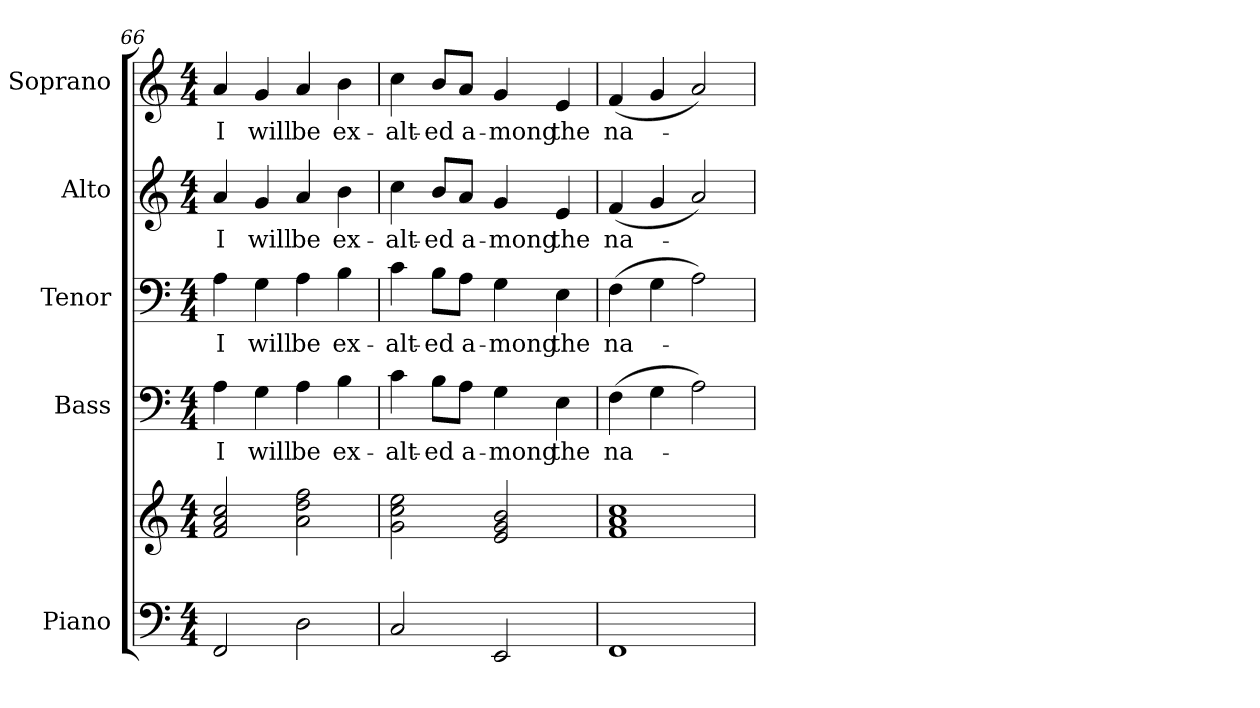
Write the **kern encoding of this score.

**kern	**kern	**kern	**text	**kern	**text	**kern	**text	**kern	**text
*part5	*part5	*part4	*part4	*part3	*part3	*part2	*part2	*part1	*part1
*staff6	*staff5	*staff4	*staff4	*staff3	*staff3	*staff2	*staff2	*staff1	*staff1
*I"Piano	*	*I"Bass	*	*I"Tenor	*	*I"Alto	*	*I"Soprano	*
*I'Pno.	*	*I'B.	*	*I'T.	*	*I'A.	*	*I'S.	*
*clefF4	*clefG2	*clefF4	*	*clefF4	*	*clefG2	*	*clefG2	*
*k[]	*k[]	*k[]	*	*k[]	*	*k[]	*	*k[]	*
*C:	*C:	*C:	*	*C:	*	*C:	*	*C:	*
*M4/4	*M4/4	*M4/4	*	*M4/4	*	*M4/4	*	*M4/4	*
=66	=66	=66	=66	=66	=66	=66	=66	=66	=66
!	!	!	!LO:LY:b:color=#000000	!	!	!	!	!	!
!	!	!	!	!	!LO:LY:b:color=#000000	!	!	!	!
!	!	!	!	!	!	!	!LO:LY:b:color=#000000	!	!
!	!	!	!	!	!	!	!	!	!LO:LY:b:color=#000000
2FFi/	2fi/ 2ai 2cci	4Ai\	I	4Ai\	I	4ai/	I	4ai/	I
!	!	!	!LO:LY:b:color=#000000	!	!	!	!	!	!
!	!	!	!	!	!LO:LY:b:color=#000000	!	!	!	!
!	!	!	!	!	!	!	!LO:LY:b:color=#000000	!	!
!	!	!	!	!	!	!	!	!	!LO:LY:b:color=#000000
.	.	4Gi\	will	4Gi\	will	4gi/	will	4gi/	will
!	!	!	!LO:LY:b:color=#000000	!	!	!	!	!	!
!	!	!	!	!	!LO:LY:b:color=#000000	!	!	!	!
!	!	!	!	!	!	!	!LO:LY:b:color=#000000	!	!
!	!	!	!	!	!	!	!	!	!LO:LY:b:color=#000000
2Di\	2ai\ 2ddi 2ffi	4Ai\	be	4Ai\	be	4ai/	be	4ai/	be
!	!	!	!LO:LY:b:color=#000000	!	!	!	!	!	!
!	!	!	!	!	!LO:LY:b:color=#000000	!	!	!	!
!	!	!	!	!	!	!	!LO:LY:b:color=#000000	!	!
!	!	!	!	!	!	!	!	!	!LO:LY:b:color=#000000
.	.	4Bi\	ex-	4Bi\	ex-	4bi\	ex-	4bi\	ex-
!!LO:PB:g=z
=67	=67	=67	=67	=67	=67	=67	=67	=67	=67
!	!	!	!LO:LY:b:color=#000000	!	!	!	!	!	!
!	!	!	!	!	!LO:LY:b:color=#000000	!	!	!	!
!	!	!	!	!	!	!	!LO:LY:b:color=#000000	!	!
!	!	!	!	!	!	!	!	!	!LO:LY:b:color=#000000
2Ci/	2gi\ 2cci 2eei	4ci\	-alt-	4ci\	-alt-	4cci\	-alt-	4cci\	-alt-
!	!	!	!LO:LY:b:color=#000000	!	!	!	!	!	!
!	!	!	!	!	!LO:LY:b:color=#000000	!	!	!	!
!	!	!	!	!	!	!	!LO:LY:b:color=#000000	!	!
!	!	!	!	!	!	!	!	!	!LO:LY:b:color=#000000
.	.	8Bi\L	-ed	8Bi\L	-ed	8bi/L	-ed	8bi/L	-ed
!	!	!	!LO:LY:b:color=#000000	!	!	!	!	!	!
!	!	!	!	!	!LO:LY:b:color=#000000	!	!	!	!
!	!	!	!	!	!	!	!LO:LY:b:color=#000000	!	!
!	!	!	!	!	!	!	!	!	!LO:LY:b:color=#000000
.	.	8Ai\J	a-	8Ai\J	a-	8ai/J	a-	8ai/J	a-
!	!	!	!LO:LY:b:color=#000000	!	!	!	!	!	!
!	!	!	!	!	!LO:LY:b:color=#000000	!	!	!	!
!	!	!	!	!	!	!	!LO:LY:b:color=#000000	!	!
!	!	!	!	!	!	!	!	!	!LO:LY:b:color=#000000
2EEi/	2ei/ 2gi 2bi	4Gi\	-mong	4Gi\	-mong	4gi/	-mong	4gi/	-mong
!	!	!	!LO:LY:b:color=#000000	!	!	!	!	!	!
!	!	!	!	!	!LO:LY:b:color=#000000	!	!	!	!
!	!	!	!	!	!	!	!LO:LY:b:color=#000000	!	!
!	!	!	!	!	!	!	!	!	!LO:LY:b:color=#000000
.	.	4Ei\	the	4Ei\	the	4ei/	the	4ei/	the
=68	=68	=68	=68	=68	=68	=68	=68	=68	=68
!	!	!	!LO:LY:b:color=#000000	!	!	!	!	!	!
!	!	!	!	!	!LO:LY:b:color=#000000	!	!	!	!
!	!	!	!	!	!	!	!LO:LY:b:color=#000000	!	!
!	!	!	!	!	!	!	!	!	!LO:LY:b:color=#000000
1FFi	1fi 1ai 1cci	(4Fi\	na-	(4Fi\	na-	(4fi/	na-	(4fi/	na-
.	.	4Gi\	.	4Gi\	.	4gi/	.	4gi/	.
.	.	2Ai\)	.	2Ai\)	.	2ai/)	.	2ai/)	.
=	=	=	=	=	=	=	=	=	=
*-	*-	*-	*-	*-	*-	*-	*-	*-	*-
